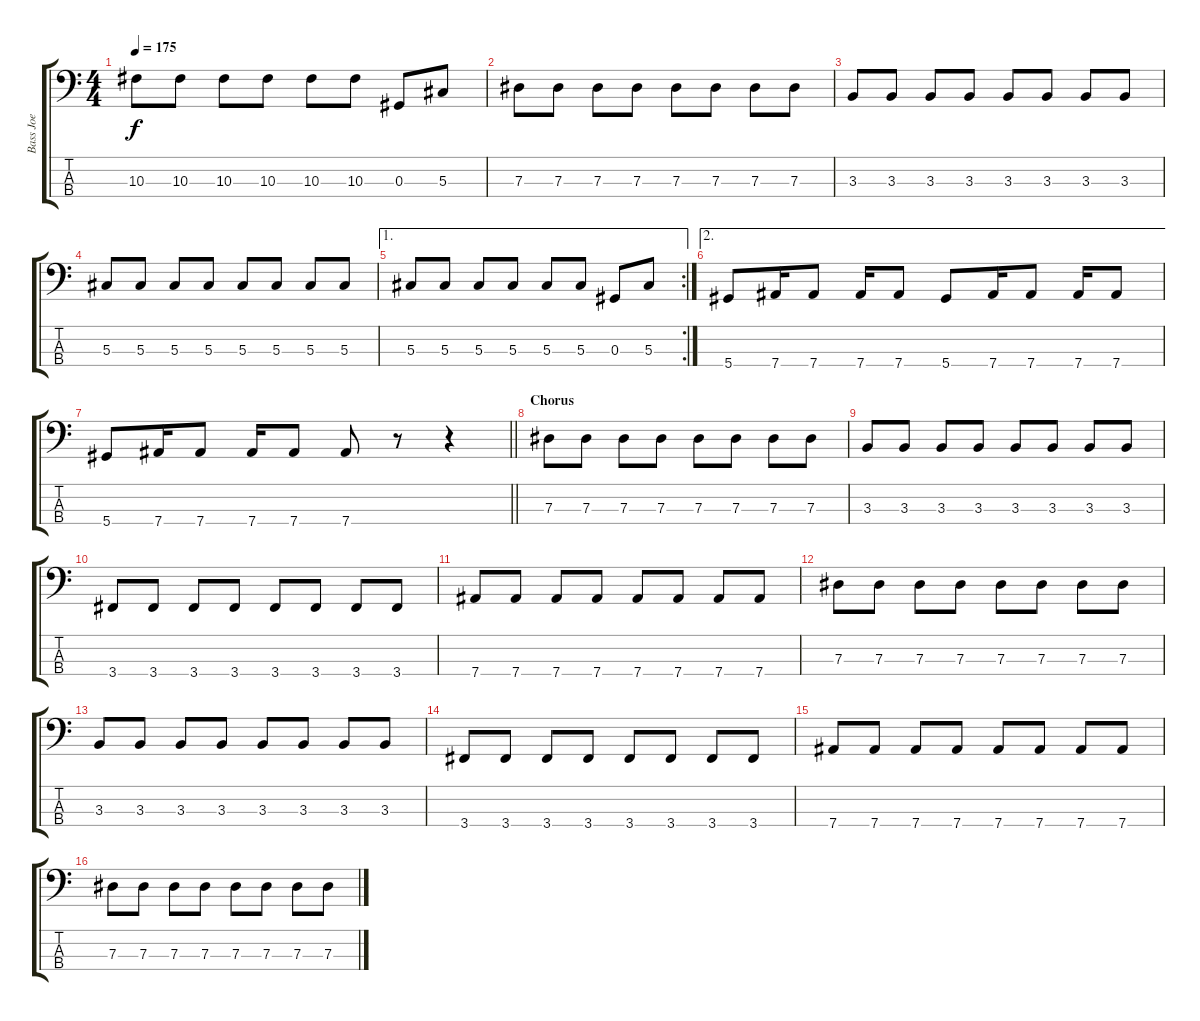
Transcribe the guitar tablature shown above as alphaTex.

\track ("Bass Joe" "Bass Joe") {instrument electricbassfinger}
\staff {score tabs}
\tuning (Gb2 Db2 Ab1 Eb1) {hide}
\ts (4 4)
\tempo 175
\clef f4
\ks c
10.3.8{dy f} 10.3.8 10.3.8 10.3.8 10.3.8 10.3.8 0.3.8 5.3.8 |
7.3.8 7.3.8 7.3.8 7.3.8 7.3.8 7.3.8 7.3.8 7.3.8 |
3.3.8 3.3.8 3.3.8 3.3.8 3.3.8 3.3.8 3.3.8 3.3.8 |
5.3.8 5.3.8 5.3.8 5.3.8 5.3.8 5.3.8 5.3.8 5.3.8 |
\ae 1
\rc 2
5.3.8 5.3.8 5.3.8 5.3.8 5.3.8 5.3.8 0.3.8 5.3.8 |
\ae 2
5.4.8 7.4.16 7.4.8 7.4.16 7.4.8 5.4.8 7.4.16 7.4.8 7.4.16 7.4.8 |
\barLineRight lightlight
5.4.8 7.4.16 7.4.8 7.4.16 7.4.8 7.4.8 r.8 r.4 |
\section ("" "Chorus")
7.3.8 7.3.8 7.3.8 7.3.8 7.3.8 7.3.8 7.3.8 7.3.8 |
3.3.8 3.3.8 3.3.8 3.3.8 3.3.8 3.3.8 3.3.8 3.3.8 |
3.4.8 3.4.8 3.4.8 3.4.8 3.4.8 3.4.8 3.4.8 3.4.8 |
7.4.8 7.4.8 7.4.8 7.4.8 7.4.8 7.4.8 7.4.8 7.4.8 |
7.3.8 7.3.8 7.3.8 7.3.8 7.3.8 7.3.8 7.3.8 7.3.8 |
3.3.8 3.3.8 3.3.8 3.3.8 3.3.8 3.3.8 3.3.8 3.3.8 |
3.4.8 3.4.8 3.4.8 3.4.8 3.4.8 3.4.8 3.4.8 3.4.8 |
7.4.8 7.4.8 7.4.8 7.4.8 7.4.8 7.4.8 7.4.8 7.4.8 |
7.3.8 7.3.8 7.3.8 7.3.8 7.3.8 7.3.8 7.3.8 7.3.8
